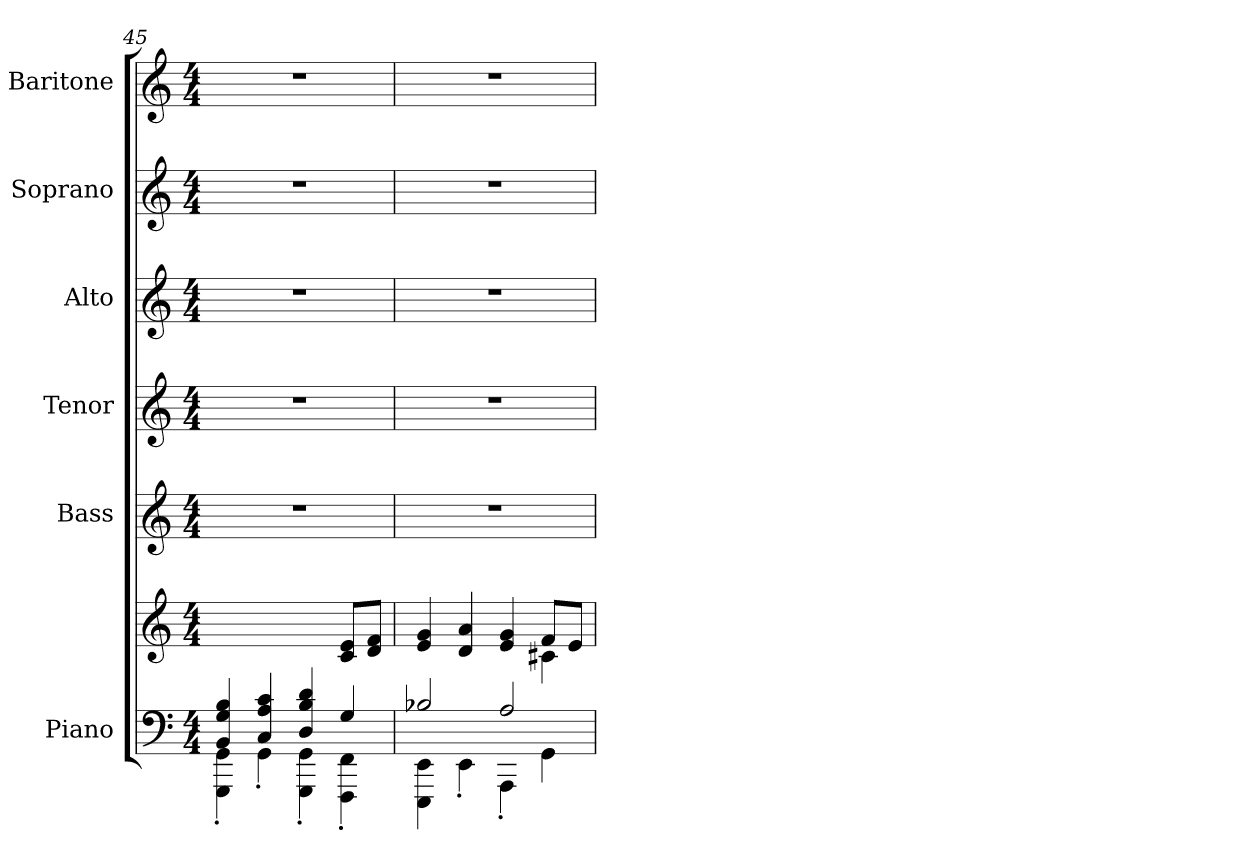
**kern	**kern	**kern	**kern	**kern	**kern	**kern
*part6	*part6	*part5	*part4	*part3	*part2	*part1
*staff7	*staff6	*staff5	*staff4	*staff3	*staff2	*staff1
*I"Piano	*	*I"Bass	*I"Tenor	*I"Alto	*I"Soprano	*I"Baritone
*	*	*I'B	*I'T	*I'A	*I'S	*
*clefF4	*clefG2	*clefG2	*clefG2	*clefG2	*clefG2	*clefG2
*k[]	*k[]	*k[]	*k[]	*k[]	*k[]	*k[]
*M4/4	*M4/4	*M4/4	*M4/4	*M4/4	*M4/4	*M4/4
=45	=45	=45	=45	=45	=45	=45
*^	*^	*	*	*	*	*
4BB/ 4G/ 4B/	4GGG\' 4GG\'	2ryy	2ryy	1r	1r	1r	1r	1r
4C/ 4A/ 4c/	4GG'\	.	.	.	.	.	.	.
4D/ 4B/ 4d/	4GGG\' 4GG\'	4ryy	2ryy	.	.	.	.	.
4G/	4FFF\' 4FF\'	8c/ 8e/L	.	.	.	.	.	.
.	.	8d/ 8f/J	.	.	.	.	.	.
=46	=46	=46	=46	=46	=46	=46	=46	=46
2B-X/	4EEE\ 4EE\	4e/ 4g/	2ryy	1r	1r	1r	1r	1r
.	4EE'\	4d/ 4a/	.	.	.	.	.	.
2A/	4AAA'\	4e/ 4g/	4ryy	.	.	.	.	.
.	4GG\	8f/L	4c#X\	.	.	.	.	.
.	.	8e/J	.	.	.	.	.	.
*v	*v	*	*	*	*	*	*	*
*	*v	*v	*	*	*	*	*
=	=	=	=	=	=	=
*-	*-	*-	*-	*-	*-	*-
